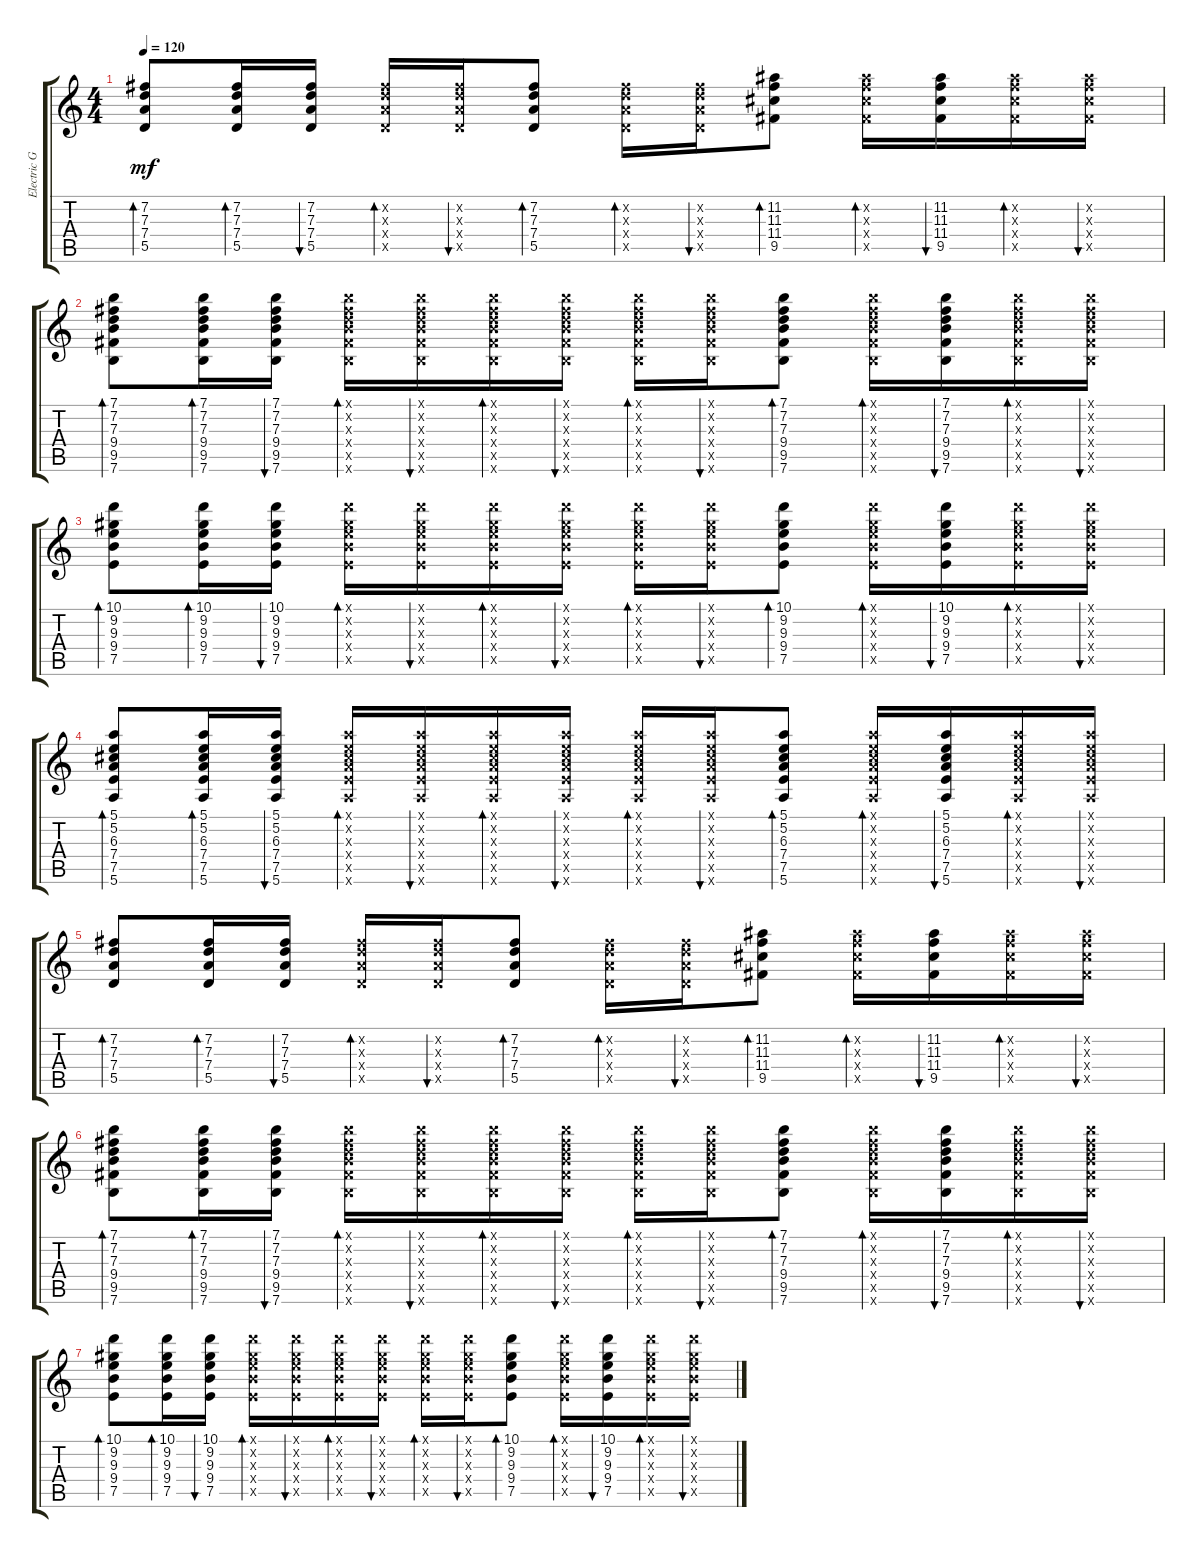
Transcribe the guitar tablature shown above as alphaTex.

\track ("Electric Guitar" "Electric G") {instrument electricguitarclean}
\staff {score tabs}
\tuning (E4 B3 G3 D3 A2 E2) {hide}
\ts (4 4)
\tempo 120
\clef g2
\ks c
(7.2 7.3 7.4 5.5).8{bd 30 dy mf} (7.2 7.3 7.4 5.5).16{bd 30} (7.2 7.3 7.4 5.5).16{bu 30} (7.2{x} 7.3{x} 7.4{x} 5.5{x}).16{bd 30} (7.2{x} 7.3{x} 7.4{x} 5.5{x}).16{bu 30} (7.2 7.3 7.4 5.5).8{bd 30} (7.2{x} 7.3{x} 7.4{x} 5.5{x}).16{bd 30} (7.2{x} 7.3{x} 7.4{x} 5.5{x}).16{bu 30} (11.2 11.3 11.4 9.5).8{bd 30} (11.2{x} 11.3{x} 11.4{x} 9.5{x}).16{bd 30} (11.2 11.3 11.4 9.5).16{bu 30} (11.2{x} 11.3{x} 11.4{x} 9.5{x}).16{bd 30} (11.2{x} 11.3{x} 11.4{x} 9.5{x}).16{bu 30} |
(7.1 7.2 7.3 9.4 9.5 7.6).8{bd 30} (7.1 7.2 7.3 9.4 9.5 7.6).16{bd 30} (7.1 7.2 7.3 9.4 9.5 7.6).16{bu 30} (7.1{x} 7.2{x} 7.3{x} 9.4{x} 9.5{x} 7.6{x}).16{bd 30} (7.1{x} 7.2{x} 7.3{x} 9.4{x} 9.5{x} 7.6{x}).16{bu 30} (7.1{x} 7.2{x} 7.3{x} 9.4{x} 9.5{x} 7.6{x}).16{bd 30} (7.1{x} 7.2{x} 7.3{x} 9.4{x} 9.5{x} 7.6{x}).16{bu 30} (7.1{x} 7.2{x} 7.3{x} 9.4{x} 9.5{x} 7.6{x}).16{bd 30} (7.1{x} 7.2{x} 7.3{x} 9.4{x} 9.5{x} 7.6{x}).16{bu 30} (7.1 7.2 7.3 9.4 9.5 7.6).8{bd 30} (7.1{x} 7.2{x} 7.3{x} 9.4{x} 9.5{x} 7.6{x}).16{bd 30} (7.1 7.2 7.3 9.4 9.5 7.6).16{bu 30} (7.1{x} 7.2{x} 7.3{x} 9.4{x} 9.5{x} 7.6{x}).16{bd 30} (7.1{x} 7.2{x} 7.3{x} 9.4{x} 9.5{x} 7.6{x}).16{bu 30} |
(10.1 9.2 9.3 9.4 7.5).8{bd 30} (10.1 9.2 9.3 9.4 7.5).16{bd 30} (10.1 9.2 9.3 9.4 7.5).16{bu 30} (10.1{x} 9.2{x} 9.3{x} 9.4{x} 7.5{x}).16{bd 30} (10.1{x} 9.2{x} 9.3{x} 9.4{x} 7.5{x}).16{bu 30} (10.1{x} 9.2{x} 9.3{x} 9.4{x} 7.5{x}).16{bd 30} (10.1{x} 9.2{x} 9.3{x} 9.4{x} 7.5{x}).16{bu 30} (10.1{x} 9.2{x} 9.3{x} 9.4{x} 7.5{x}).16{bd 30} (10.1{x} 9.2{x} 9.3{x} 9.4{x} 7.5{x}).16{bu 30} (10.1 9.2 9.3 9.4 7.5).8{bd 30} (10.1{x} 9.2{x} 9.3{x} 9.4{x} 7.5{x}).16{bd 30} (10.1 9.2 9.3 9.4 7.5).16{bu 30} (10.1{x} 9.2{x} 9.3{x} 9.4{x} 7.5{x}).16{bd 30} (10.1{x} 9.2{x} 9.3{x} 9.4{x} 7.5{x}).16{bu 30} |
(5.1 5.2 6.3 7.4 7.5 5.6).8{bd 30} (5.1 5.2 6.3 7.4 7.5 5.6).16{bd 30} (5.1 5.2 6.3 7.4 7.5 5.6).16{bu 30} (5.1{x} 5.2{x} 6.3{x} 7.4{x} 7.5{x} 5.6{x}).16{bd 30} (5.1{x} 5.2{x} 6.3{x} 7.4{x} 7.5{x} 5.6{x}).16{bu 30} (5.1{x} 5.2{x} 6.3{x} 7.4{x} 7.5{x} 5.6{x}).16{bd 30} (5.1{x} 5.2{x} 6.3{x} 7.4{x} 7.5{x} 5.6{x}).16{bu 30} (5.1{x} 5.2{x} 6.3{x} 7.4{x} 7.5{x} 5.6{x}).16{bd 30} (5.1{x} 5.2{x} 6.3{x} 7.4{x} 7.5{x} 5.6{x}).16{bu 30} (5.1 5.2 6.3 7.4 7.5 5.6).8{bd 30} (5.1{x} 5.2{x} 6.3{x} 7.4{x} 7.5{x} 5.6{x}).16{bd 30} (5.1 5.2 6.3 7.4 7.5 5.6).16{bu 30} (5.1{x} 5.2{x} 6.3{x} 7.4{x} 7.5{x} 5.6{x}).16{bd 30} (5.1{x} 5.2{x} 6.3{x} 7.4{x} 7.5{x} 5.6{x}).16{bu 30} |
(7.2 7.3 7.4 5.5).8{bd 30} (7.2 7.3 7.4 5.5).16{bd 30} (7.2 7.3 7.4 5.5).16{bu 30} (7.2{x} 7.3{x} 7.4{x} 5.5{x}).16{bd 30} (7.2{x} 7.3{x} 7.4{x} 5.5{x}).16{bu 30} (7.2 7.3 7.4 5.5).8{bd 30} (7.2{x} 7.3{x} 7.4{x} 5.5{x}).16{bd 30} (7.2{x} 7.3{x} 7.4{x} 5.5{x}).16{bu 30} (11.2 11.3 11.4 9.5).8{bd 30} (11.2{x} 11.3{x} 11.4{x} 9.5{x}).16{bd 30} (11.2 11.3 11.4 9.5).16{bu 30} (11.2{x} 11.3{x} 11.4{x} 9.5{x}).16{bd 30} (11.2{x} 11.3{x} 11.4{x} 9.5{x}).16{bu 30} |
(7.1 7.2 7.3 9.4 9.5 7.6).8{bd 30} (7.1 7.2 7.3 9.4 9.5 7.6).16{bd 30} (7.1 7.2 7.3 9.4 9.5 7.6).16{bu 30} (7.1{x} 7.2{x} 7.3{x} 9.4{x} 9.5{x} 7.6{x}).16{bd 30} (7.1{x} 7.2{x} 7.3{x} 9.4{x} 9.5{x} 7.6{x}).16{bu 30} (7.1{x} 7.2{x} 7.3{x} 9.4{x} 9.5{x} 7.6{x}).16{bd 30} (7.1{x} 7.2{x} 7.3{x} 9.4{x} 9.5{x} 7.6{x}).16{bu 30} (7.1{x} 7.2{x} 7.3{x} 9.4{x} 9.5{x} 7.6{x}).16{bd 30} (7.1{x} 7.2{x} 7.3{x} 9.4{x} 9.5{x} 7.6{x}).16{bu 30} (7.1 7.2 7.3 9.4 9.5 7.6).8{bd 30} (7.1{x} 7.2{x} 7.3{x} 9.4{x} 9.5{x} 7.6{x}).16{bd 30} (7.1 7.2 7.3 9.4 9.5 7.6).16{bu 30} (7.1{x} 7.2{x} 7.3{x} 9.4{x} 9.5{x} 7.6{x}).16{bd 30} (7.1{x} 7.2{x} 7.3{x} 9.4{x} 9.5{x} 7.6{x}).16{bu 30} |
(10.1 9.2 9.3 9.4 7.5).8{bd 30} (10.1 9.2 9.3 9.4 7.5).16{bd 30} (10.1 9.2 9.3 9.4 7.5).16{bu 30} (10.1{x} 9.2{x} 9.3{x} 9.4{x} 7.5{x}).16{bd 30} (10.1{x} 9.2{x} 9.3{x} 9.4{x} 7.5{x}).16{bu 30} (10.1{x} 9.2{x} 9.3{x} 9.4{x} 7.5{x}).16{bd 30} (10.1{x} 9.2{x} 9.3{x} 9.4{x} 7.5{x}).16{bu 30} (10.1{x} 9.2{x} 9.3{x} 9.4{x} 7.5{x}).16{bd 30} (10.1{x} 9.2{x} 9.3{x} 9.4{x} 7.5{x}).16{bu 30} (10.1 9.2 9.3 9.4 7.5).8{bd 30} (10.1{x} 9.2{x} 9.3{x} 9.4{x} 7.5{x}).16{bd 30} (10.1 9.2 9.3 9.4 7.5).16{bu 30} (10.1{x} 9.2{x} 9.3{x} 9.4{x} 7.5{x}).16{bd 30} (10.1{x} 9.2{x} 9.3{x} 9.4{x} 7.5{x}).16{bu 30}
